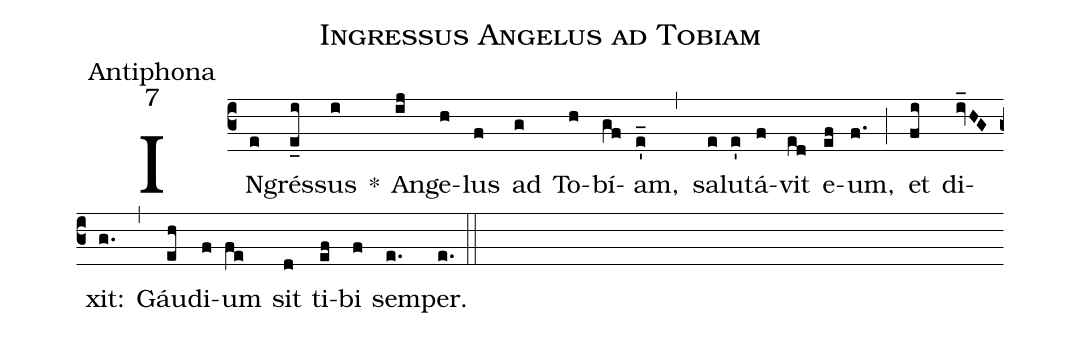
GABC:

name:Ingressus Angelus ad Tobiam;
office-part:Antiphona;
mode:7;
%%
(c3) IN(e)grés(e_i)sus(i) *() An(ij)ge(h)lus(f) ad(g) To(h)bí(gf)am,(e'_) (,) sa(e)lu(e')tá(f)vit(ed) e(ef)um,(f.) (;) et(fi) di(iv_HG)xit:(g.) (,) Gáu(eh)di(f)um(fe) sit(d) ti(ef)bi(f) sem(e.)per.(e.) (::)
